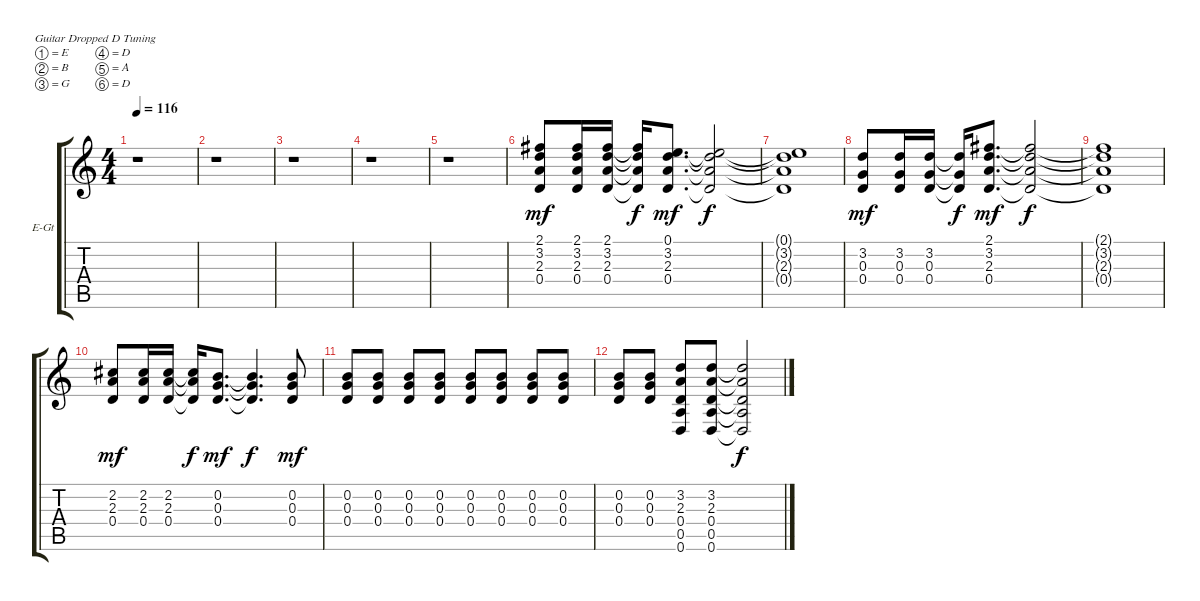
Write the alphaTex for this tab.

\bracketExtendMode groupsimilarinstruments
\firstSystemTrackNameOrientation horizontal
\otherSystemsTrackNameOrientation horizontal
\track ("Guitar 4" "E-Gt") {instrument overdrivenguitar}
\staff {score tabs}
\tuning (E4 B3 G3 D3 A2 D2)
\ts (4 4)
\tempo 116
\clef g2
\ks c
r.1{dy f} |
r.1 |
r.1 |
r.1 |
r.1 |
(2.1 3.2 2.3 0.4).8{dy mf} (2.1 3.2 2.3 0.4).16 (2.1 3.2 2.3 0.4).16 (2.1{t} 3.2{t} 2.3{t} 0.4{t}).16{dy f} (0.1 3.2 2.3 0.4).8{d dy mf} (0.1{t} 3.2{t} 2.3{t} 0.4{t}).2{dy f} |
(0.1{t} 3.2{t} 2.3{t} 0.4{t}).1 |
(3.2 0.3 0.4).8{dy mf} (3.2 0.3 0.4).16 (3.2 0.3 0.4).16 (3.2{t} 0.3{t} 0.4{t}).16{dy f} (2.1 3.2 2.3 0.4).8{d dy mf} (2.1{t} 3.2{t} 2.3{t} 0.4{t}).2{dy f} |
(2.1{t} 3.2{t} 2.3{t} 0.4{t}).1 |
(2.2 2.3 0.4).8{dy mf} (2.2 2.3 0.4).16 (2.2 2.3 0.4).16 (2.2{t} 2.3{t} 0.4{t}).16{dy f} (0.2 0.3 0.4).8{d dy mf} (0.2{t} 0.3{t} 0.4{t}).4{d dy f} (0.2 0.3 0.4).8{dy mf} |
(0.2 0.3 0.4).8 (0.2 0.3 0.4).8 (0.2 0.3 0.4).8 (0.2 0.3 0.4).8 (0.2 0.3 0.4).8 (0.2 0.3 0.4).8 (0.2 0.3 0.4).8 (0.2 0.3 0.4).8 |
(0.2 0.3 0.4).8 (0.2 0.3 0.4).8 (3.2 2.3 0.4 0.5 0.6).8 (3.2 2.3 0.4 0.5 0.6).8 (3.2{t} 2.3{t} 0.4{t} 0.5{t} 0.6{t}).2{dy f}
